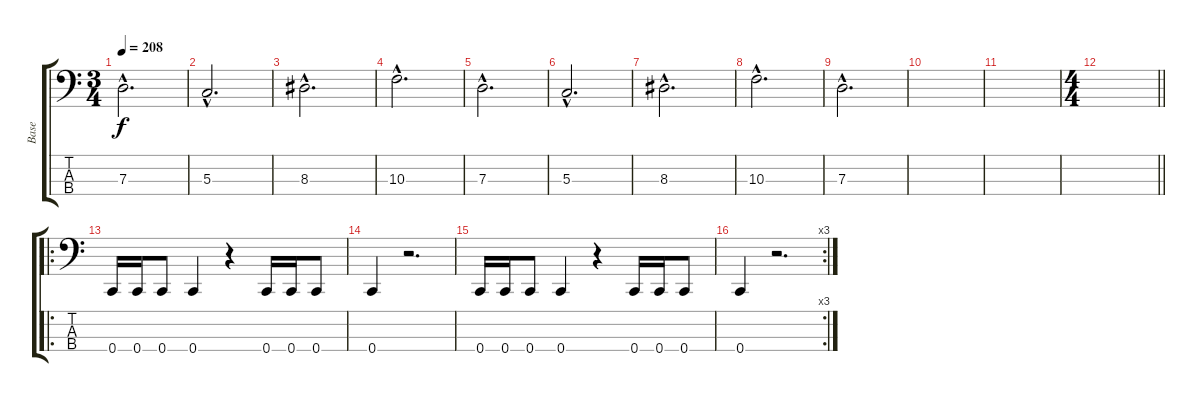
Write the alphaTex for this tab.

\track ("Base" "Base") {instrument electricbassfinger}
\staff {score tabs}
\tuning (F2 C2 G1 C1) {hide}
\ts (3 4)
\tempo 208
\clef f4
\ks c
7.3{hac}.2{d dy f} |
5.3{hac}.2{d} |
8.3{hac}.2{d} |
10.3{hac}.2{d} |
7.3{hac}.2{d} |
5.3{hac}.2{d} |
8.3{hac}.2{d} |
10.3{hac}.2{d} |
7.3{hac}.2{d} |
|
|
\ts (4 4)
\barLineRight lightlight
|
\ro
0.4.16 0.4.16 0.4.8 0.4.4 r.4 0.4.16 0.4.16 0.4.8 |
0.4.4 r.2{d} |
0.4.16 0.4.16 0.4.8 0.4.4 r.4 0.4.16 0.4.16 0.4.8 |
\rc 3
0.4.4 r.2{d}
